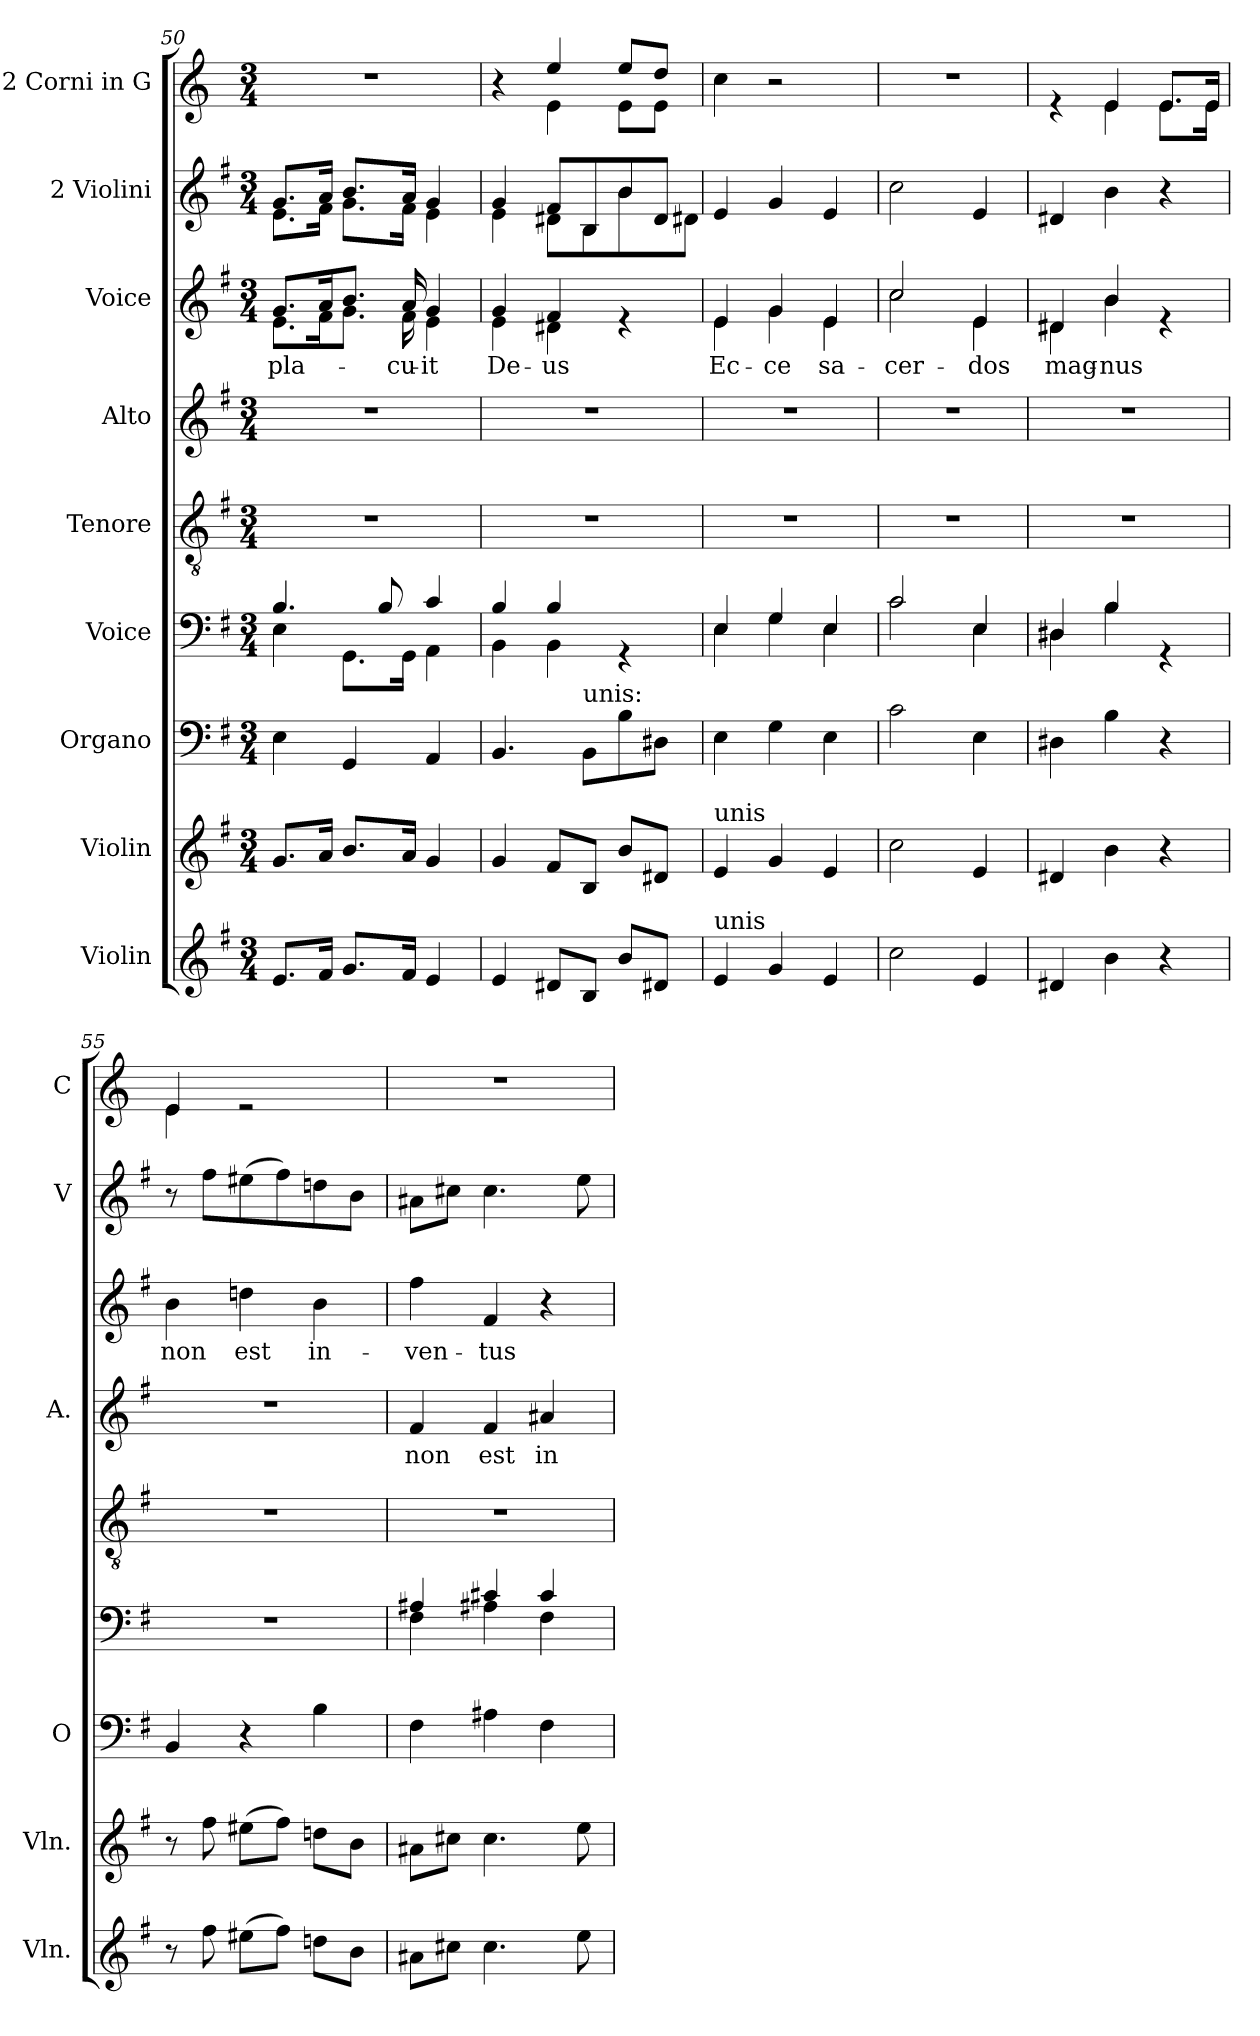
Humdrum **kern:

**kern	**kern	**kern	**kern	**kern	**kern	**text	**kern	**text	**kern	**kern
*part9	*part8	*part7	*part6	*part5	*part4	*part4	*part3	*part3	*part2	*part1
*staff9	*staff8	*staff7	*staff6	*staff5	*staff4	*staff4	*staff3	*staff3	*staff2	*staff1
*I"Violin	*I"Violin	*I"Organo	*I"Voice	*I"Tenore	*I"Alto	*	*I"Voice	*	*I"2 Violini	*I"2 Corni in G
*I'Vln.	*I'Vln.	*I'O	*	*	*I'A.	*	*	*	*I'V	*I'C
*clefG2	*clefG2	*clefF4	*clefF4	*clefGv2	*clefG2	*	*clefG2	*	*clefG2	*clefG2
*	*	*	*	*	*	*	*	*	*	*ITrd3c5
*k[f#]	*k[f#]	*k[f#]	*k[f#]	*k[f#]	*k[f#]	*	*k[f#]	*	*k[f#]	*k[f#]
*M3/4	*M3/4	*M3/4	*M3/4	*M3/4	*M3/4	*	*M3/4	*	*M3/4	*M3/4
=50	=50	=50	=50	=50	=50	=50	=50	=50	=50	=50
*	*	*	*^	*	*	*	*^	*	*	*
!	!	!	!	!	!	!	!	!	!	!LO:LY:b	!	!
*	*	*	*	*	*	*	*	*	*	*	*^	*
8.e/L	8.g/L	4E\	4.B/	4E\	2.r	2.r	.	8.g/L	8.e\L	pla-	8.g/L	8.e\L	2.r
16f#/Jk	16a/Jk	.	.	.	.	.	.	16a/K	16f#\K	.	16a/Jk	16f#\Jk	.
8.g/L	8.b/L	4GG/	.	8.GG\L	.	.	.	8.b/J	8.g\J	.	8.b/L	8.g\L	.
.	.	.	8B/	.	.	.	.	.	.	.	.	.	.
!	!	!	!	!	!	!	!	!	!	!LO:LY:b	!	!	!
16f#/Jk	16a/Jk	.	.	16GG\Jk	.	.	.	16a/	16f#\	-cu-	16a/Jk	16f#\Jk	.
!	!	!	!	!	!	!	!	!	!	!LO:LY:b	!	!	!
4e/	4g/	4AA/	4c/	4AA\	.	.	.	4g/	4e\	-it	4g/	4e\	.
=51	=51	=51	=51	=51	=51	=51	=51	=51	=51	=51	=51	=51	=51
!	!	!	!	!	!	!	!	!	!	!LO:LY:b	!	!	!
*	*	*	*	*	*	*	*	*	*	*	*	*	*^
4e/	4g/	4.BB/	4B/	4BB\	2.r	2.r	.	4g/	4e\	De-	4g/	4e\	4r	4ryy
!	!	!	!	!	!	!	!	!	!	!LO:LY:b	!	!	!	!
8d#X/L	8f#/L	.	4B/	4BB\	.	.	.	4f#/	4d#X\	-us	8f#/L	8d#X\L	4b/	4B\
!	!	!LO:TX:a:t=unis&colon;	!	!	!	!	!	!	!	!	!	!	!	!
8B/J	8B/J	8BB\L	.	.	.	.	.	.	.	.	8B/	8B\	.	.
8b/L	8b/L	8B\	4rGG	4ryy	.	.	.	4re	4ryy	.	8b/	8b\	8b/L	8B\L
8d#X/J	8d#X/J	8D#X\J	.	.	.	.	.	.	.	.	8d#/J	8d#X\J	8a/J	8B\J
=52	=52	=52	=52	=52	=52	=52	=52	=52	=52	=52	=52	=52	=52	=52
!	!	!	!	!	!	!	!	!	!	!	!LO:TX:a:t=unis	!	!	!
!	!LO:TX:a:t=unis	!	!	!	!	!	!	!	!	!	!	!	!	!
!LO:TX:a:t=unis	!	!	!	!	!	!	!	!	!	!	!	!	!	!
!	!	!	!	!	!	!	!	!	!	!LO:LY:b	!	!	!	!
*	*	*	*	*	*	*	*	*	*	*	*v	*v	*	*
*	*	*	*	*	*	*	*	*	*	*	*	*v	*v
4e/	4e/	4E\	4E/	4E\	2.r	2.r	.	4e/	4e\	Ec-	4e/	4g\
!	!	!	!	!	!	!	!	!	!	!LO:LY:b	!	!
4g/	4g/	4G\	4G/	4G\	.	.	.	4g/	4g\	-ce	4g/	2r
!	!	!	!	!	!	!	!	!	!	!LO:LY:b	!	!
4e/	4e/	4E\	4E/	4E\	.	.	.	4e/	4e\	sa-	4e/	.
=53	=53	=53	=53	=53	=53	=53	=53	=53	=53	=53	=53	=53
!	!	!	!	!	!	!	!	!	!	!LO:LY:b	!	!
2cc\	2cc\	2c\	2c/	2c\	2.r	2.r	.	2cc/	2cc\	-cer-	2cc\	2.r
!	!	!	!	!	!	!	!	!	!	!LO:LY:b	!	!
4e/	4e/	4E\	4E/	4E\	.	.	.	4e/	4e\	-dos	4e/	.
=54	=54	=54	=54	=54	=54	=54	=54	=54	=54	=54	=54	=54
!	!	!	!	!	!	!	!	!	!	!LO:LY:b	!	!
*	*	*	*	*	*	*	*	*	*	*	*	*^
4d#X/	4d#X/	4D#X\	4D#X/	4D#\	2.r	2.r	.	4d#X/	4d#\	mag-	4d#X/	4re	4ryy
!	!	!	!	!	!	!	!	!	!	!LO:LY:b	!	!	!
4b\	4b\	4B\	4B/	4B\	.	.	.	4b/	4b\	-nus	4b\	4B/	4B\
4r	4r	4r	4rGG	4ryy	.	.	.	4re	4ryy	.	4r	8.B/L	8.B\L
.	.	.	.	.	.	.	.	.	.	.	.	16B/Jk	16B\Jk
*	*	*	*v	*v	*	*	*	*v	*v	*	*	*	*
!!LO:PB:g=z	!!
=55	=55	=55	=55	=55	=55	=55	=55	=55	=55	=55	=55
!	!	!	!	!	!	!	!	!LO:LY:b	!	!	!
8r	8r	4BB/	2.r	2.r	2.r	.	4b\	non	8r	4B/	4B\
8ff#\	8ff#\	.	.	.	.	.	.	.	8ff#\L	.	.
!	!	!	!	!	!	!	!	!LO:LY:b	!	!	!
(8ee#X\L	(8ee#X\L	4r	.	.	.	.	4ddn\	est	(8ee#X\	2re	2ryy
8ff#\J)	8ff#\J)	.	.	.	.	.	.	.	8ff#\)	.	.
!	!	!	!	!	!	!	!	!LO:LY:b	!	!	!
8ddn\L	8ddn\L	4B\	.	.	.	.	4b\	in-	8ddn\	.	.
8b\J	8b\J	.	.	.	.	.	.	.	8b\J	.	.
*	*	*	*	*	*	*	*	*	*	*v	*v
=56	=56	=56	=56	=56	=56	=56	=56	=56	=56	=56
*	*	*	*^	*	*	*	*	*	*	*
!	!	!	!	!	!	!	!LO:LY:b	!	!LO:LY:b	!	!
8a#X\L	8a#X\L	4F#\	4A#X/	4F#\	2.r	4f#/	non	4ff#\	-ven-	8a#X\L	2.r
8cc#X\J	8cc#X\J	.	.	.	.	.	.	.	.	8cc#X\J	.
!	!	!	!	!	!	!	!LO:LY:b	!	!LO:LY:b	!	!
4.cc#\	4.cc#\	4A#X\	4c#X/	4A#X\	.	4f#/	est	4f#/	-tus	4.cc#\	.
!	!	!	!	!	!	!	!LO:LY:b	!	!	!	!
.	.	4F#\	4c#/	4F#\	.	4a#X/	in-	4r	.	.	.
8ee\	8ee\	.	.	.	.	.	.	.	.	8ee\	.
*	*	*	*v	*v	*	*	*	*	*	*	*
=	=	=	=	=	=	=	=	=	=	=
*-	*-	*-	*-	*-	*-	*-	*-	*-	*-	*-
